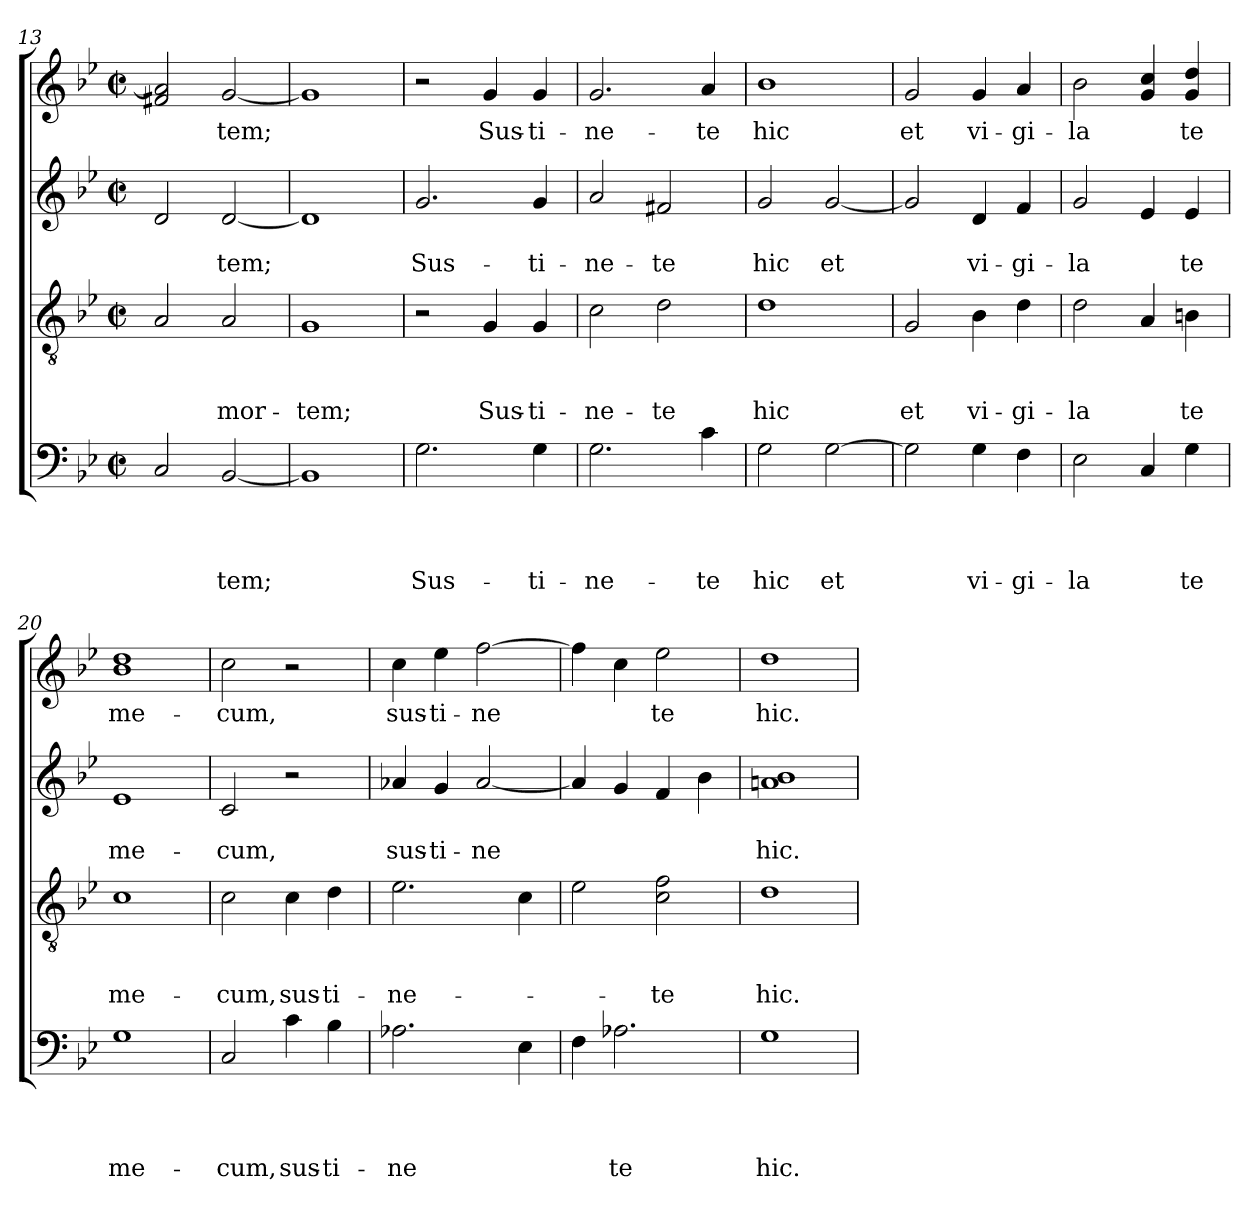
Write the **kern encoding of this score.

**kern	**text	**text	**text	**text	**kern	**text	**text	**text	**kern	**text	**text	**kern	**text
*part4	*part4	*part4	*part4	*part4	*part3	*part3	*part3	*part3	*part2	*part2	*part2	*part1	*part1
*staff4	*staff4	*staff4	*staff4	*staff4	*staff3	*staff3	*staff3	*staff3	*staff2	*staff2	*staff2	*staff1	*staff1
*clefF4	*	*	*	*	*clefGv2	*	*	*	*clefG2	*	*	*clefG2	*
*k[b-e-]	*	*	*	*	*k[b-e-]	*	*	*	*k[b-e-]	*	*	*k[b-e-]	*
*B-:	*	*	*	*	*B-:	*	*	*	*B-:	*	*	*B-:	*
*M2/2	*	*	*	*	*M2/2	*	*	*	*M2/2	*	*	*M2/2	*
*met(c|)	*	*	*	*	*met(c|)	*	*	*	*met(c|)	*	*	*met(c|)	*
=13	=13	=13	=13	=13	=13	=13	=13	=13	=13	=13	=13	=13	=13
2C/	.	.	.	.	2A/	.	.	.	2d/	.	.	2f#X/ 2a/]	.
!	!	!	!	!LO:LY:b	!	!	!	!LO:LY:b	!	!	!LO:LY:b	!	!LO:LY:b
[<2BB-/	.	.	.	-tem;	2A/	.	.	mor-	[<2d/	.	-tem;	[<2g/	-tem;
=14	=14	=14	=14	=14	=14	=14	=14	=14	=14	=14	=14	=14	=14
!	!	!	!	!	!	!	!	!LO:LY:b	!	!	!	!	!
1BB-]	.	.	.	.	1G	.	.	-tem;	1d]	.	.	1g]	.
!!LO:PB:g=z
=15	=15	=15	=15	=15	=15	=15	=15	=15	=15	=15	=15	=15	=15
!	!	!	!	!LO:LY:b	!	!	!	!	!	!	!LO:LY:b	!	!
2.G\	.	.	.	Sus-	2r	.	.	.	2.g/	.	Sus-	2r	.
!	!	!	!	!	!	!	!	!LO:LY:b	!	!	!	!	!LO:LY:b
.	.	.	.	.	4G/	.	.	Sus-	.	.	.	4g/	Sus-
!	!	!	!	!LO:LY:b:rj	!	!	!	!LO:LY:b:rj	!	!	!LO:LY:b:rj	!	!LO:LY:b:rj
4G\	.	.	.	-ti-	4G/	.	.	-ti-	4g/	.	-ti-	4g/	-ti-
=16	=16	=16	=16	=16	=16	=16	=16	=16	=16	=16	=16	=16	=16
!	!	!	!	!LO:LY:b	!	!	!	!LO:LY:b	!	!	!LO:LY:b	!	!LO:LY:b
2.G\	.	.	.	-ne-	2c\	.	.	-ne-	2a/	.	-ne-	2.g/	-ne-
!	!	!	!	!	!	!	!	!LO:LY:b	!	!	!LO:LY:b:rj	!	!
.	.	.	.	.	2d\	.	.	-te	2f#X/	.	-te	.	.
!	!	!	!	!LO:LY:b:rj	!	!	!	!	!	!	!	!	!LO:LY:b:rj
4c\	.	.	.	-te	.	.	.	.	.	.	.	4a/	-te
=17	=17	=17	=17	=17	=17	=17	=17	=17	=17	=17	=17	=17	=17
!	!	!	!	!LO:LY:b	!	!	!	!LO:LY:b	!	!	!LO:LY:b	!	!LO:LY:b
2G\	.	.	.	hic	1d	.	.	hic	2g/	.	hic	1b-	hic
!	!	!	!	!LO:LY:b	!	!	!	!	!	!	!LO:LY:b	!	!
[>2G\	.	.	.	et	.	.	.	.	[<2g/	.	et	.	.
=18	=18	=18	=18	=18	=18	=18	=18	=18	=18	=18	=18	=18	=18
!	!	!	!	!	!	!	!	!LO:LY:b:rj	!	!	!	!	!LO:LY:b:rj
2G\]	.	.	.	.	2G/	.	.	et	2g/]	.	.	2g/	et
!	!	!	!	!LO:LY:b	!	!	!	!LO:LY:b	!	!	!LO:LY:b	!	!LO:LY:b
4G\	.	.	.	vi-	4B-\	.	.	vi-	4d/	.	vi-	4g/	vi-
!	!	!	!	!LO:LY:b	!	!	!	!LO:LY:b	!	!	!LO:LY:b	!	!LO:LY:b
4F\	.	.	.	-gi-	4d\	.	.	-gi-	4f/	.	-gi-	4a/	-gi-
=19	=19	=19	=19	=19	=19	=19	=19	=19	=19	=19	=19	=19	=19
!	!	!	!	!LO:LY:b	!	!	!	!LO:LY:b	!	!	!LO:LY:b	!	!LO:LY:b
2E-\	.	.	.	-la	2d\	.	.	-la	2g/	.	-la	2b-\	-la
4C/	.	.	.	.	4A/	.	.	.	4e-/	.	.	4g/ 4cc/	.
!	!	!	!	!LO:LY:b:rj	!	!	!	!LO:LY:b:rj	!	!	!LO:LY:b:rj	!	!LO:LY:b:rj
4G\	.	.	.	te	4Bn\	.	.	te	4e-/	.	te	4g/ 4dd/	te
!!LO:LB:g=z
=20	=20	=20	=20	=20	=20	=20	=20	=20	=20	=20	=20	=20	=20
!	!	!	!	!LO:LY:b	!	!	!	!LO:LY:b	!	!	!LO:LY:b	!	!LO:LY:b
1G	.	.	.	me-	1c	.	.	me-	1e-	.	me-	1b- 1dd	me-
=21	=21	=21	=21	=21	=21	=21	=21	=21	=21	=21	=21	=21	=21
!	!	!	!	!LO:LY:b	!	!	!	!LO:LY:b	!	!	!LO:LY:b	!	!LO:LY:b
2C/	.	.	.	-cum,	2c\	.	.	-cum,	2c/	.	-cum,	2cc\	-cum,
!	!	!	!	!LO:LY:b	!	!	!	!LO:LY:b	!	!	!	!	!
4c\	.	.	.	sus-	4c\	.	.	sus-	2r	.	.	2r	.
!	!	!	!	!LO:LY:b:rj	!	!	!	!LO:LY:b:rj	!	!	!	!	!
4B-\	.	.	.	-ti-	4d\	.	.	-ti-	.	.	.	.	.
=22	=22	=22	=22	=22	=22	=22	=22	=22	=22	=22	=22	=22	=22
!	!	!	!	!LO:LY:b	!	!	!	!LO:LY:b	!	!	!LO:LY:b	!	!LO:LY:b
2.A-X\	.	.	.	-ne	2.e-\	.	.	-ne-	4a-X/	.	sus-	4cc\	sus-
!	!	!	!	!	!	!	!	!	!	!	!LO:LY:b:rj	!	!LO:LY:b:rj
.	.	.	.	.	.	.	.	.	4g/	.	-ti-	4ee-\	-ti-
!	!	!	!	!	!	!	!	!	!	!	!LO:LY:b	!	!LO:LY:b
.	.	.	.	.	.	.	.	.	[<2a-/	.	-ne	[>2ff\	-ne
4E-\	.	.	.	.	4c\	.	.	.	.	.	.	.	.
=23	=23	=23	=23	=23	=23	=23	=23	=23	=23	=23	=23	=23	=23
4F\	.	.	.	.	2e-\	.	.	.	4a-/]	.	.	4ff\]	.
!	!	!	!	!LO:LY:b:rj	!	!	!	!	!	!	!	!	!
2.A-X\	.	.	.	te	.	.	.	.	4g/	.	.	4cc\	.
!	!	!	!	!	!	!	!	!LO:LY:b:rj	!	!	!	!	!LO:LY:b:rj
.	.	.	.	.	2c\ 2f\	.	.	-te	4f/	.	.	2ee-\	te
.	.	.	.	.	.	.	.	.	4b-\	.	.	.	.
=24	=24	=24	=24	=24	=24	=24	=24	=24	=24	=24	=24	=24	=24
!	!	!	!	!LO:LY:b	!	!	!	!LO:LY:b	!	!	!LO:LY:b	!	!LO:LY:b
1G	.	.	.	hic.	1d	.	.	hic.	1ani 1b-	.	hic.	1dd	hic.
=	=	=	=	=	=	=	=	=	=	=	=	=	=
*-	*-	*-	*-	*-	*-	*-	*-	*-	*-	*-	*-	*-	*-
